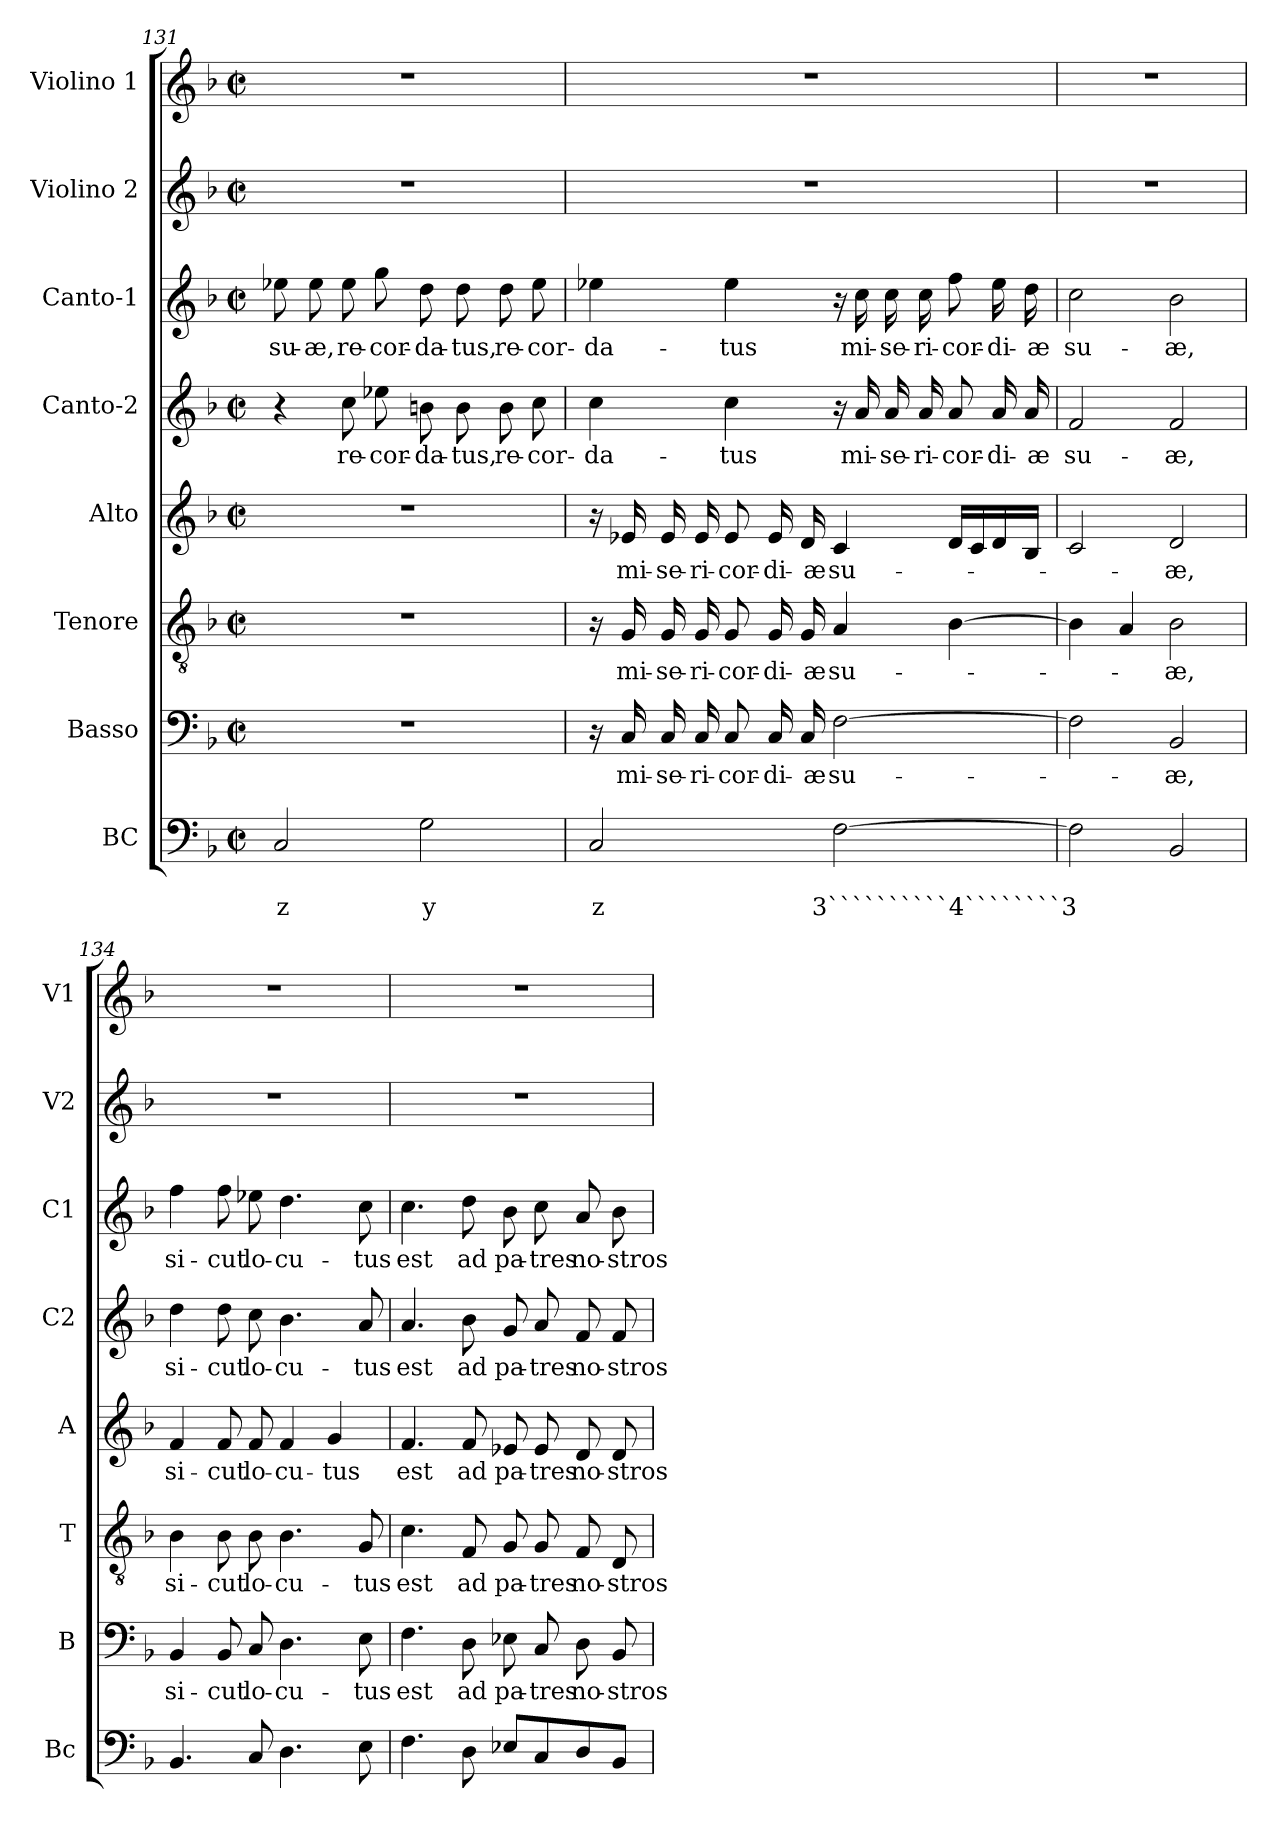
**kern	**text	**text	**kern	**text	**kern	**text	**kern	**text	**kern	**text	**kern	**text	**kern	**kern
*part8	*part8	*part8	*part7	*part7	*part6	*part6	*part5	*part5	*part4	*part4	*part3	*part3	*part2	*part1
*staff8	*staff8	*staff8	*staff7	*staff7	*staff6	*staff6	*staff5	*staff5	*staff4	*staff4	*staff3	*staff3	*staff2	*staff1
*I"BC	*	*	*I"Basso	*	*I"Tenore	*	*I"Alto	*	*I"Canto-2	*	*I"Canto-1	*	*I"Violino 2	*I"Violino 1
*I'Bc	*	*	*I'B	*	*I'T	*	*I'A	*	*I'C2	*	*I'C1	*	*I'V2	*I'V1
*clefF4	*	*	*clefF4	*	*clefGv2	*	*clefG2	*	*clefG2	*	*clefG2	*	*clefG2	*clefG2
*k[b-]	*	*	*k[b-]	*	*k[b-]	*	*k[b-]	*	*k[b-]	*	*k[b-]	*	*k[b-]	*k[b-]
*F:	*	*	*F:	*	*F:	*	*F:	*	*F:	*	*F:	*	*F:	*F:
*M2/2	*	*	*M2/2	*	*M2/2	*	*M2/2	*	*M2/2	*	*M2/2	*	*M2/2	*M2/2
*met(c|)	*	*	*met(c|)	*	*met(c|)	*	*met(c|)	*	*met(c|)	*	*met(c|)	*	*met(c|)	*met(c|)
=131	=131	=131	=131	=131	=131	=131	=131	=131	=131	=131	=131	=131	=131	=131
!	!	!LO:LY:b	!	!	!	!	!	!	!	!	!	!LO:LY:b	!	!
2C/	.	z	1r	.	1r	.	1r	.	4r	.	8ee-X\	su-	1r	1r
!	!	!	!	!	!	!	!	!	!	!	!	!LO:LY:b	!	!
.	.	.	.	.	.	.	.	.	.	.	8ee-\	-æ,	.	.
!	!	!	!	!	!	!	!	!	!	!LO:LY:b	!	!LO:LY:b	!	!
.	.	.	.	.	.	.	.	.	8cc\	re-	8ee-\	re-	.	.
!	!	!	!	!	!	!	!	!	!	!LO:LY:b	!	!LO:LY:b	!	!
.	.	.	.	.	.	.	.	.	8ee-X\	-cor-	8gg\	-cor-	.	.
!	!	!LO:LY:b	!	!	!	!	!	!	!	!LO:LY:b	!	!LO:LY:b	!	!
2G\	.	y	.	.	.	.	.	.	8bn\	-da-	8dd\	-da-	.	.
!	!	!	!	!	!	!	!	!	!	!LO:LY:b	!	!LO:LY:b	!	!
.	.	.	.	.	.	.	.	.	8b\	-tus,	8dd\	-tus,	.	.
!	!	!	!	!	!	!	!	!	!	!LO:LY:b	!	!LO:LY:b	!	!
.	.	.	.	.	.	.	.	.	8b\	re-	8dd\	re-	.	.
!	!	!	!	!	!	!	!	!	!	!LO:LY:b	!	!LO:LY:b	!	!
.	.	.	.	.	.	.	.	.	8cc\	-cor-	8ee-\	-cor-	.	.
=132	=132	=132	=132	=132	=132	=132	=132	=132	=132	=132	=132	=132	=132	=132
!	!	!LO:LY:b	!	!	!	!	!	!	!	!LO:LY:b	!	!LO:LY:b	!	!
2C/	.	z	16r	.	16r	.	16r	.	4cc\	-da-	4ee-X\	-da-	1r	1r
!	!	!	!	!LO:LY:b	!	!LO:LY:b	!	!LO:LY:b	!	!	!	!	!	!
.	.	.	16C/	mi-	16G/	mi-	16e-X/	mi-	.	.	.	.	.	.
!	!	!	!	!LO:LY:b	!	!LO:LY:b	!	!LO:LY:b	!	!	!	!	!	!
.	.	.	16C/	-se-	16G/	-se-	16e-/	-se-	.	.	.	.	.	.
!	!	!	!	!LO:LY:b	!	!LO:LY:b	!	!LO:LY:b	!	!	!	!	!	!
.	.	.	16C/	-ri-	16G/	-ri-	16e-/	-ri-	.	.	.	.	.	.
!	!	!	!	!LO:LY:b	!	!LO:LY:b	!	!LO:LY:b	!	!LO:LY:b	!	!LO:LY:b	!	!
.	.	.	8C/	-cor-	8G/	-cor-	8e-/	-cor-	4cc\	-tus	4ee-\	-tus	.	.
!	!	!	!	!LO:LY:b	!	!LO:LY:b	!	!LO:LY:b	!	!	!	!	!	!
.	.	.	16C/	-di-	16G/	-di-	16e-/	-di-	.	.	.	.	.	.
!	!	!	!	!LO:LY:b	!	!LO:LY:b	!	!LO:LY:b	!	!	!	!	!	!
.	.	.	16C/	-æ	16G/	-æ	16d/	-æ	.	.	.	.	.	.
!	!	!LO:LY:b	!	!LO:LY:b	!	!LO:LY:b	!	!LO:LY:b	!	!	!	!	!	!
[2F\	.	3``````````4````````3	[2F\	su-	4A/	su-	4c/	su-	16r	.	16r	.	.	.
!	!	!	!	!	!	!	!	!	!	!LO:LY:b	!	!LO:LY:b	!	!
.	.	.	.	.	.	.	.	.	16a/	mi-	16cc\	mi-	.	.
!	!	!	!	!	!	!	!	!	!	!LO:LY:b	!	!LO:LY:b	!	!
.	.	.	.	.	.	.	.	.	16a/	-se-	16cc\	-se-	.	.
!	!	!	!	!	!	!	!	!	!	!LO:LY:b	!	!LO:LY:b	!	!
.	.	.	.	.	.	.	.	.	16a/	-ri-	16cc\	-ri-	.	.
!	!	!	!	!	!	!	!	!	!	!LO:LY:b	!	!LO:LY:b	!	!
.	.	.	.	.	[4B-\	.	16d/LL	.	8a/	-cor-	8ff\	-cor-	.	.
.	.	.	.	.	.	.	16c/	.	.	.	.	.	.	.
!	!	!	!	!	!	!	!	!	!	!LO:LY:b	!	!LO:LY:b	!	!
.	.	.	.	.	.	.	16d/	.	16a/	-di-	16ee-\	-di-	.	.
!	!	!	!	!	!	!	!	!	!	!LO:LY:b	!	!LO:LY:b	!	!
.	.	.	.	.	.	.	16B-/JJ	.	16a/	-æ	16dd\	-æ	.	.
=133	=133	=133	=133	=133	=133	=133	=133	=133	=133	=133	=133	=133	=133	=133
!	!	!	!	!	!	!	!	!	!	!LO:LY:b	!	!LO:LY:b	!	!
2F\]	.	.	2F\]	.	4B-\]	.	2c/	.	2f/	su-	2cc\	su-	1r	1r
.	.	.	.	.	4A/	.	.	.	.	.	.	.	.	.
!	!	!	!	!LO:LY:b	!	!LO:LY:b	!	!LO:LY:b	!	!LO:LY:b	!	!LO:LY:b	!	!
2BB-/	.	.	2BB-/	-æ,	2B-\	-æ,	2d/	-æ,	2f/	-æ,	2b-\	-æ,	.	.
!!LO:LB:g=z
=134	=134	=134	=134	=134	=134	=134	=134	=134	=134	=134	=134	=134	=134	=134
!	!	!	!	!LO:LY:b	!	!LO:LY:b	!	!LO:LY:b	!	!LO:LY:b	!	!LO:LY:b	!	!
4.BB-/	.	.	4BB-/	si-	4B-\	si-	4f/	si-	4dd\	si-	4ff\	si-	1r	1r
!	!	!	!	!LO:LY:b	!	!LO:LY:b	!	!LO:LY:b	!	!LO:LY:b	!	!LO:LY:b	!	!
.	.	.	8BB-/	-cut	8B-\	-cut	8f/	-cut	8dd\	-cut	8ff\	-cut	.	.
!	!	!	!	!LO:LY:b	!	!LO:LY:b	!	!LO:LY:b	!	!LO:LY:b	!	!LO:LY:b	!	!
8C/	.	.	8C/	lo-	8B-\	lo-	8f/	lo-	8cc\	lo-	8ee-X\	lo-	.	.
!	!	!	!	!LO:LY:b	!	!LO:LY:b	!	!LO:LY:b	!	!LO:LY:b	!	!LO:LY:b	!	!
4.D\	.	.	4.D\	-cu-	4.B-\	-cu-	4f/	-cu-	4.b-\	-cu-	4.dd\	-cu-	.	.
!	!	!	!	!	!	!	!	!LO:LY:b	!	!	!	!	!	!
.	.	.	.	.	.	.	4g/	-tus	.	.	.	.	.	.
!	!	!	!	!LO:LY:b	!	!LO:LY:b	!	!	!	!LO:LY:b	!	!LO:LY:b	!	!
8E\	.	.	8E\	-tus	8G/	-tus	.	.	8a/	-tus	8cc\	-tus	.	.
=135	=135	=135	=135	=135	=135	=135	=135	=135	=135	=135	=135	=135	=135	=135
!	!	!	!	!LO:LY:b	!	!LO:LY:b	!	!LO:LY:b	!	!LO:LY:b	!	!LO:LY:b	!	!
4.F\	.	.	4.F\	est	4.c\	est	4.f/	est	4.a/	est	4.cc\	est	1r	1r
!	!	!	!	!LO:LY:b	!	!LO:LY:b	!	!LO:LY:b	!	!LO:LY:b	!	!LO:LY:b	!	!
8D\	.	.	8D\	ad	8F/	ad	8f/	ad	8b-\	ad	8dd\	ad	.	.
!	!	!	!	!LO:LY:b	!	!LO:LY:b	!	!LO:LY:b	!	!LO:LY:b	!	!LO:LY:b	!	!
8E-X/L	.	.	8E-X\	pa-	8G/	pa-	8e-X/	pa-	8g/	pa-	8b-\	pa-	.	.
!	!	!	!	!LO:LY:b	!	!LO:LY:b	!	!LO:LY:b	!	!LO:LY:b	!	!LO:LY:b	!	!
8C/	.	.	8C/	-tres	8G/	-tres	8e-/	-tres	8a/	-tres	8cc\	-tres	.	.
!	!	!	!	!LO:LY:b	!	!LO:LY:b	!	!LO:LY:b	!	!LO:LY:b	!	!LO:LY:b	!	!
8D/	.	.	8D\	no-	8F/	no-	8d/	no-	8f/	no-	8a/	no-	.	.
!	!	!	!	!LO:LY:b	!	!LO:LY:b	!	!LO:LY:b	!	!LO:LY:b	!	!LO:LY:b	!	!
8BB-/J	.	.	8BB-/	-stros	8D/	-stros	8d/	-stros	8f/	-stros	8b-\	-stros	.	.
=	=	=	=	=	=	=	=	=	=	=	=	=	=	=
*-	*-	*-	*-	*-	*-	*-	*-	*-	*-	*-	*-	*-	*-	*-
